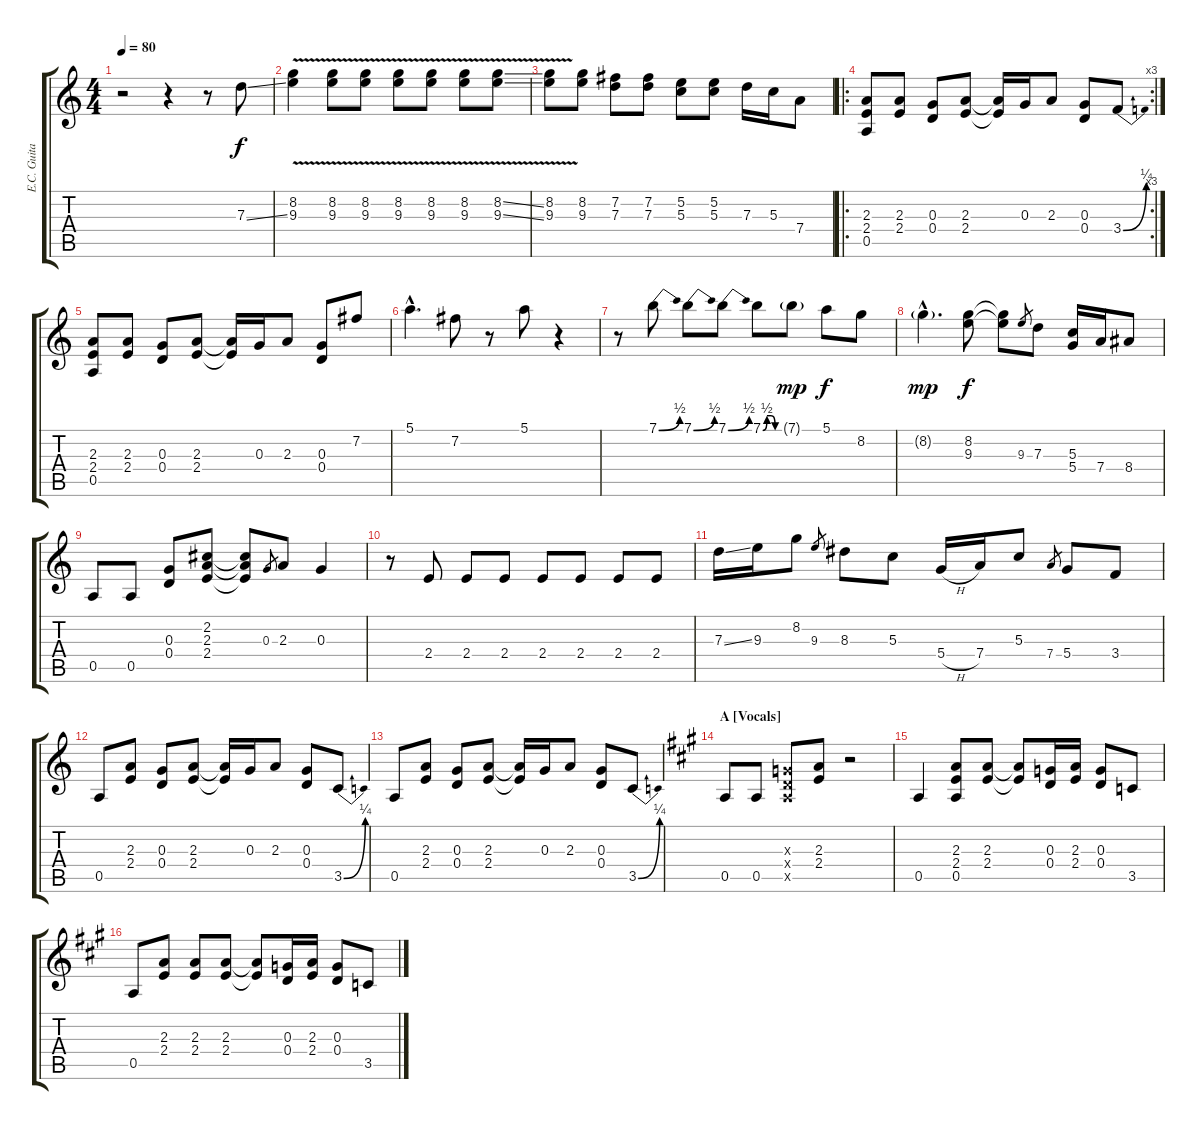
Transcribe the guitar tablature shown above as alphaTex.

\track ("E.C. Guitar" "E.C. Guita") {instrument electricguitarclean}
\staff {score tabs}
\tuning (E4 B3 G3 D3 A2 E2) {hide}
\ts (4 4)
\tempo 80
\clef g2
\ks c
r.2{dy f instrument electricguitarclean} r.4 r.8 7.3{ss}.8 |
(8.2{v} 9.3{v}).4 (8.2{v} 9.3{v}).8 (8.2{v} 9.3{v}).8 (8.2{v} 9.3{v}).8 (8.2{v} 9.3{v}).8 (8.2{v} 9.3{v}).8 (8.2{v ss} 9.3{v ss}).8 |
(8.2{v} 9.3{v}).8 (8.2 9.3).8 (7.2 7.3).8 (7.2 7.3).8 (5.2 5.3).8 (5.2 5.3).8 7.3.16 5.3.16 7.4.8 |
\ro
\rc 3
(2.3 2.4 0.5).8 (2.3 2.4).8 (0.3 0.4).8 (2.3 2.4).8 (2.3{t} 2.4{t}).16 0.3.16 2.3.8 (0.3 0.4).8 3.4{be (bend 0 0 60 1)}.8 |
(2.3 2.4 0.5).8 (2.3 2.4).8 (0.3 0.4).8 (2.3 2.4).8 (2.3{t} 2.4{t}).16 0.3.16 2.3.8 (0.3 0.4).8 7.2.8 |
5.1{hac}.4{d} 7.2.8 r.8 5.1.8 r.4 |
r.8 7.1{be (bend 0 0 60 2)}.8 7.1{be (bend 0 0 60 2)}.8 7.1{be (bend 0 0 60 2)}.8 7.1{be (custom 0 0 15 2 30 2 45 0 60 0)}.8 7.1{g}.8{dy mp} 5.1.8{dy f} 8.2.8 |
8.2{g hac}.4{d dy mp} (8.2 9.3).8{dy f} (8.2{t} 9.3{t}).8 9.3.8{gr} 7.3.8 (5.3 5.4).16 7.4.16 8.4.8 |
0.5.8 0.5.8 (0.3 0.4).8 (2.2 2.3 2.4).8 (2.2{t} 2.3{t} 2.4{t}).8 0.3.8{gr} 2.3.8 0.3.4 |
r.8 2.4.8 2.4.8 2.4.8 2.4.8 2.4.8 2.4.8 2.4.8 |
7.3{ss}.16 9.3.16 8.2.8 9.3.8{gr} 8.3.8 5.3.8 5.4{h}.16 7.4.16 5.3.8 7.4.8{gr} 5.4.8 3.4.8 |
0.5.8 (2.3 2.4).8 (0.3 0.4).8 (2.3 2.4).8 (2.3{t} 2.4{t}).16 0.3.16 2.3.8 (0.3 0.4).8 3.5{be (bend 0 0 60 1)}.8 |
0.5.8 (2.3 2.4).8 (0.3 0.4).8 (2.3 2.4).8 (2.3{t} 2.4{t}).16 0.3.16 2.3.8 (0.3 0.4).8 3.5{be (bend 0 0 60 1)}.8 |
\section ("" "A [Vocals]")
\ks a
0.5.8 0.5.8 (0.3{x} 0.4{x} 0.5{x}).8 (2.3 2.4).8 r.2 |
0.5.4 (2.3 2.4 0.5).8 (2.3 2.4).8 (2.3{t} 2.4{t}).8 (0.3 0.4).16 (2.3 2.4).16 (0.3 0.4).8 3.5.8 |
0.5.8 (2.3 2.4).8 (2.3 2.4).8 (2.3 2.4).8 (2.3{t} 2.4{t}).8 (0.3 0.4).16 (2.3 2.4).16 (0.3 0.4).8 3.5.8
